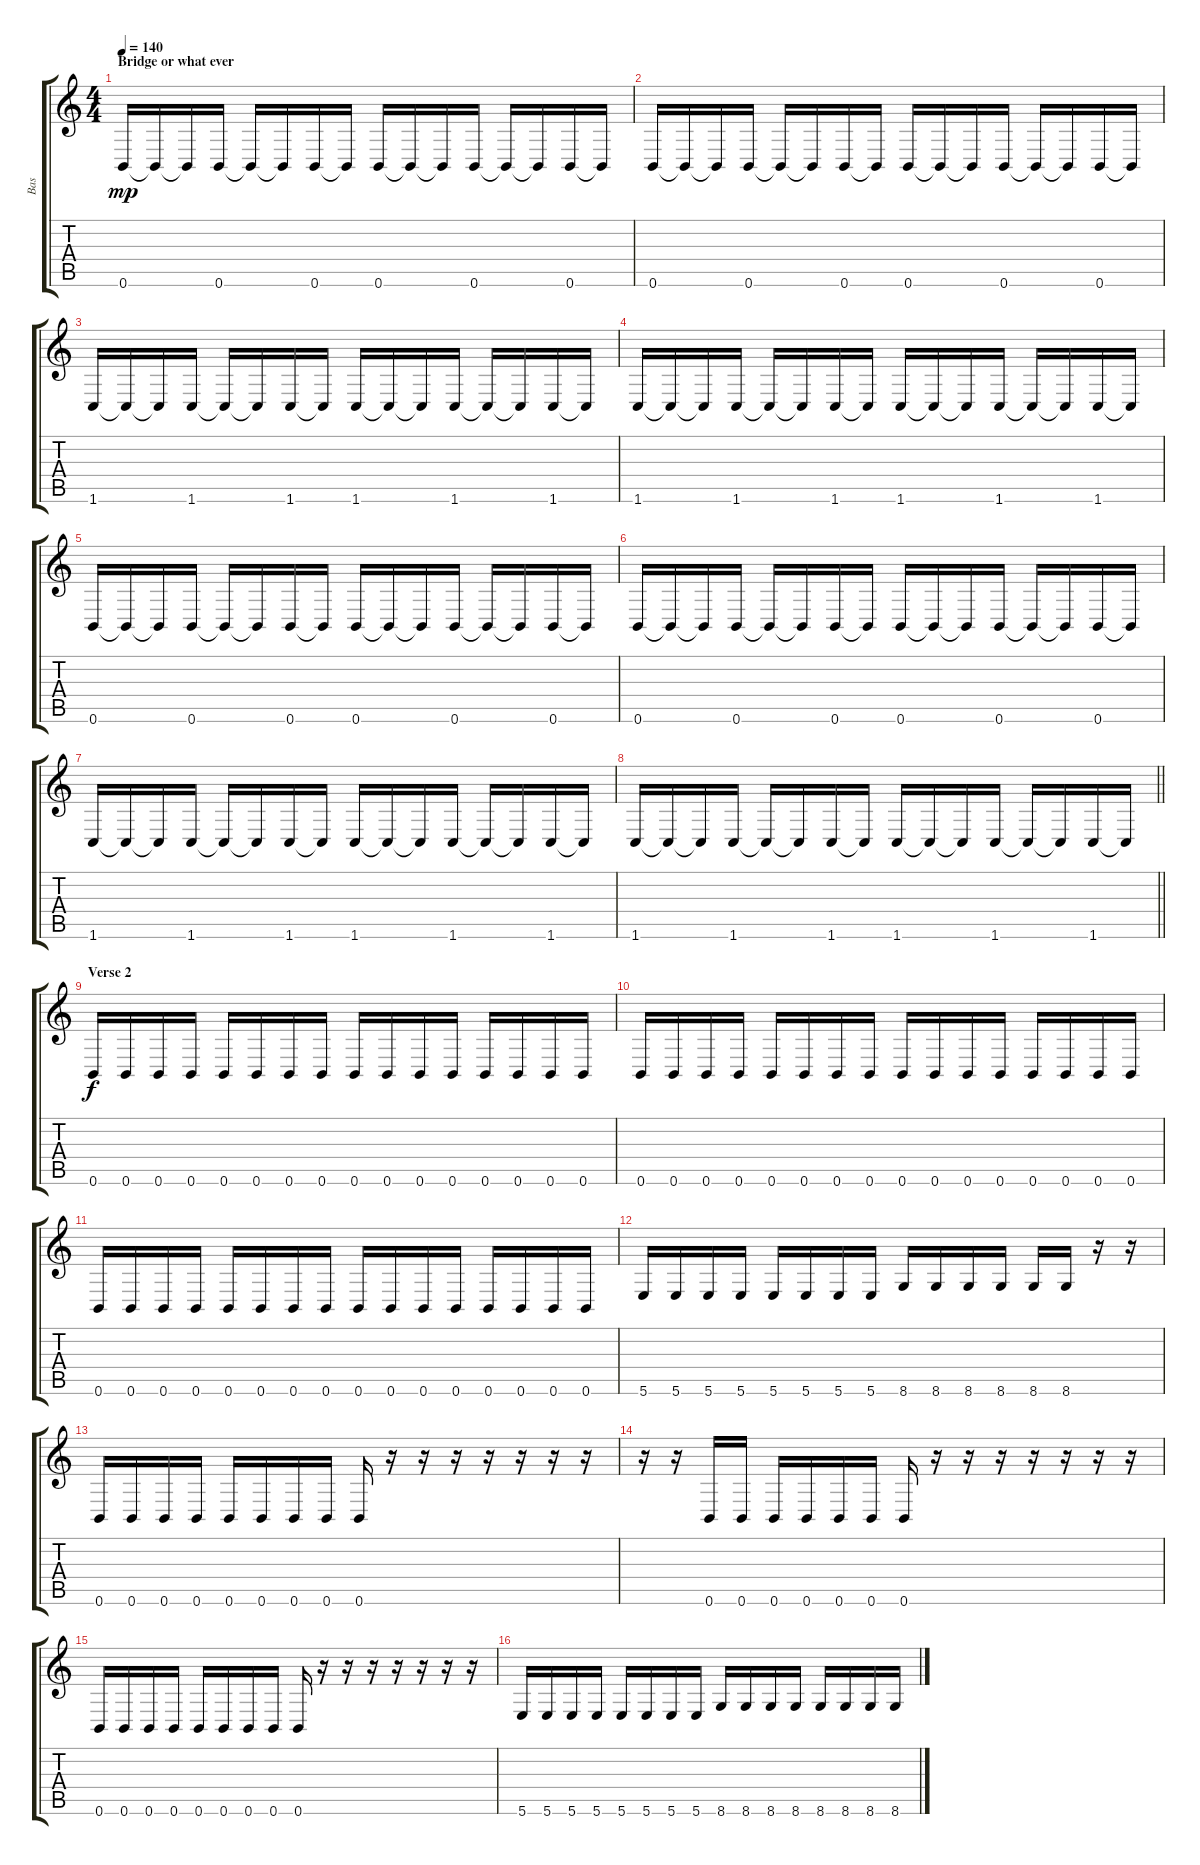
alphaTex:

\track ("Bas" "Bas") {instrument electricbassfinger}
\staff {score tabs}
\tuning (Db4 Ab3 E3 B2 Gb2 B1) {hide}
\ts (4 4)
\section ("" "Bridge or what ever")
\tempo 140
\clef g2
\ks c
0.6.16{dy mp} 0.6{t}.16 0.6{t}.16 0.6.16 0.6{t}.16 0.6{t}.16 0.6.16 0.6{t}.16 0.6.16 0.6{t}.16 0.6{t}.16 0.6.16 0.6{t}.16 0.6{t}.16 0.6.16 0.6{t}.16 |
0.6.16 0.6{t}.16 0.6{t}.16 0.6.16 0.6{t}.16 0.6{t}.16 0.6.16 0.6{t}.16 0.6.16 0.6{t}.16 0.6{t}.16 0.6.16 0.6{t}.16 0.6{t}.16 0.6.16 0.6{t}.16 |
1.6.16 1.6{t}.16 1.6{t}.16 1.6.16 1.6{t}.16 1.6{t}.16 1.6.16 1.6{t}.16 1.6.16 1.6{t}.16 1.6{t}.16 1.6.16 1.6{t}.16 1.6{t}.16 1.6.16 1.6{t}.16 |
1.6.16 1.6{t}.16 1.6{t}.16 1.6.16 1.6{t}.16 1.6{t}.16 1.6.16 1.6{t}.16 1.6.16 1.6{t}.16 1.6{t}.16 1.6.16 1.6{t}.16 1.6{t}.16 1.6.16 1.6{t}.16 |
0.6.16 0.6{t}.16 0.6{t}.16 0.6.16 0.6{t}.16 0.6{t}.16 0.6.16 0.6{t}.16 0.6.16 0.6{t}.16 0.6{t}.16 0.6.16 0.6{t}.16 0.6{t}.16 0.6.16 0.6{t}.16 |
0.6.16 0.6{t}.16 0.6{t}.16 0.6.16 0.6{t}.16 0.6{t}.16 0.6.16 0.6{t}.16 0.6.16 0.6{t}.16 0.6{t}.16 0.6.16 0.6{t}.16 0.6{t}.16 0.6.16 0.6{t}.16 |
1.6.16 1.6{t}.16 1.6{t}.16 1.6.16 1.6{t}.16 1.6{t}.16 1.6.16 1.6{t}.16 1.6.16 1.6{t}.16 1.6{t}.16 1.6.16 1.6{t}.16 1.6{t}.16 1.6.16 1.6{t}.16 |
\barLineRight lightlight
1.6.16 1.6{t}.16 1.6{t}.16 1.6.16 1.6{t}.16 1.6{t}.16 1.6.16 1.6{t}.16 1.6.16 1.6{t}.16 1.6{t}.16 1.6.16 1.6{t}.16 1.6{t}.16 1.6.16 1.6{t}.16 |
\section ("" "Verse 2")
0.6.16{dy f} 0.6.16 0.6.16 0.6.16 0.6.16 0.6.16 0.6.16 0.6.16 0.6.16 0.6.16 0.6.16 0.6.16 0.6.16 0.6.16 0.6.16 0.6.16 |
0.6.16 0.6.16 0.6.16 0.6.16 0.6.16 0.6.16 0.6.16 0.6.16 0.6.16 0.6.16 0.6.16 0.6.16 0.6.16 0.6.16 0.6.16 0.6.16 |
0.6.16 0.6.16 0.6.16 0.6.16 0.6.16 0.6.16 0.6.16 0.6.16 0.6.16 0.6.16 0.6.16 0.6.16 0.6.16 0.6.16 0.6.16 0.6.16 |
5.6.16 5.6.16 5.6.16 5.6.16 5.6.16 5.6.16 5.6.16 5.6.16 8.6.16 8.6.16 8.6.16 8.6.16 8.6.16 8.6.16 r.16 r.16 |
0.6.16 0.6.16 0.6.16 0.6.16 0.6.16 0.6.16 0.6.16 0.6.16 0.6.16 r.16 r.16 r.16 r.16 r.16 r.16 r.16 |
r.16 r.16 0.6.16 0.6.16 0.6.16 0.6.16 0.6.16 0.6.16 0.6.16 r.16 r.16 r.16 r.16 r.16 r.16 r.16 |
0.6.16 0.6.16 0.6.16 0.6.16 0.6.16 0.6.16 0.6.16 0.6.16 0.6.16 r.16 r.16 r.16 r.16 r.16 r.16 r.16 |
5.6.16 5.6.16 5.6.16 5.6.16 5.6.16 5.6.16 5.6.16 5.6.16 8.6.16 8.6.16 8.6.16 8.6.16 8.6.16 8.6.16 8.6.16 8.6.16
